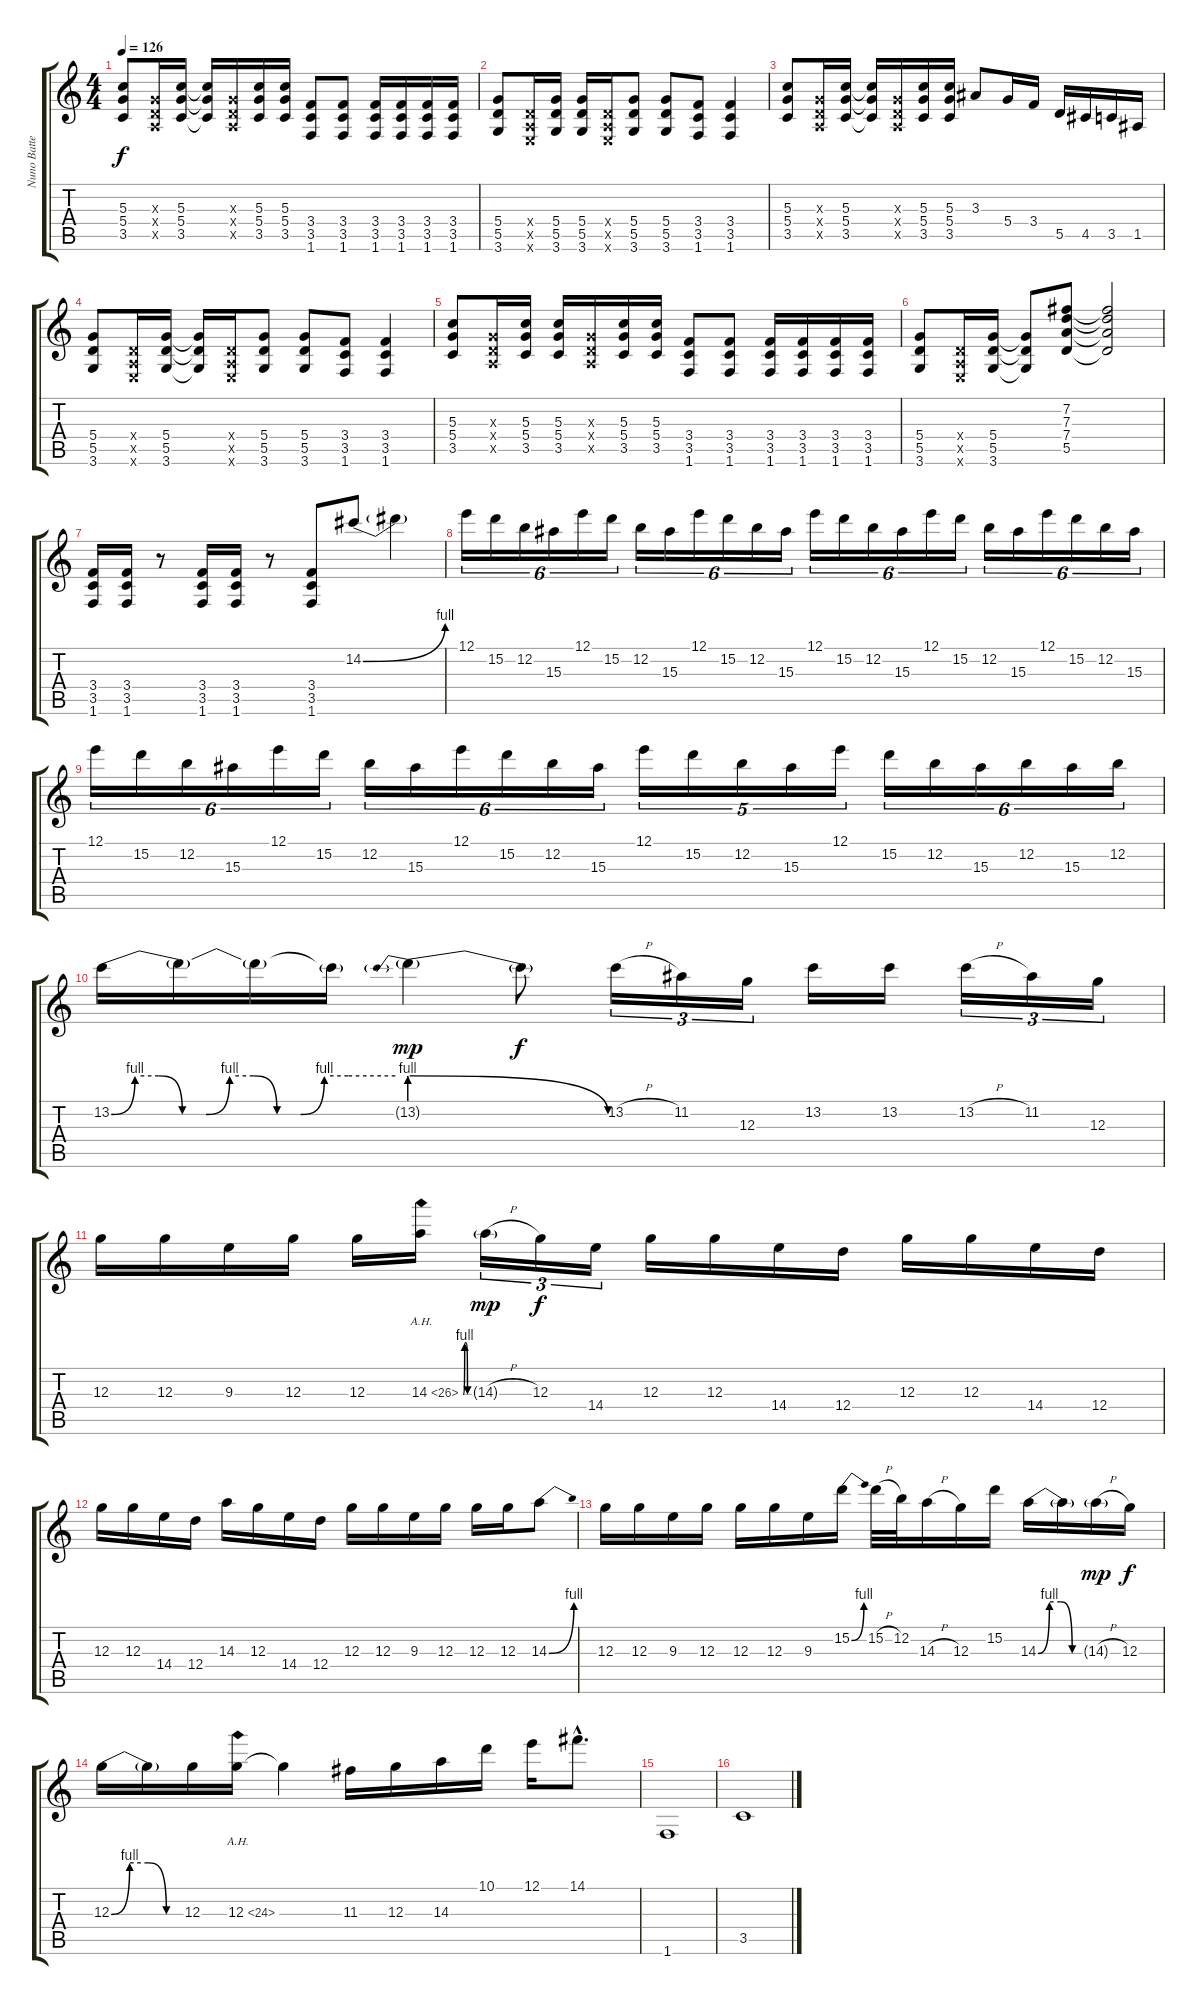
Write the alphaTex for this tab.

\track ("Nuno Battencourt" "Nuno Batte") {instrument distortionguitar}
\staff {score tabs}
\tuning (E4 B3 G3 D3 A2 E2) {hide}
\ts (4 4)
\tempo 126
\clef g2
\ks c
(5.3 5.4 3.5).8{dy f} (0.3{x} 0.4{x} 0.5{x}).16 (5.3 5.4 3.5).16 (5.3{t} 5.4{t} 3.5{t}).16 (0.3{x} 0.4{x} 0.5{x}).16 (5.3 5.4 3.5).16 (5.3 5.4 3.5).16 (3.4 3.5 1.6).8 (3.4 3.5 1.6).8 (3.4 3.5 1.6).16 (3.4 3.5 1.6).16 (3.4 3.5 1.6).16 (3.4 3.5 1.6).16 |
(5.4 5.5 3.6).8 (0.4{x} 0.5{x} 0.6{x}).16 (5.4 5.5 3.6).16 (5.4 5.5 3.6).16 (0.4{x} 0.5{x} 0.6{x}).16 (5.4 5.5 3.6).8 (5.4 5.5 3.6).8 (3.4 3.5 1.6).8 (3.4 3.5 1.6).4 |
(5.3 5.4 3.5).8 (0.3{x} 0.4{x} 0.5{x}).16 (5.3 5.4 3.5).16 (5.3{t} 5.4{t} 3.5{t}).16 (0.3{x} 0.4{x} 0.5{x}).16 (5.3 5.4 3.5).16 (5.3 5.4 3.5).16 3.3.8 5.4.16 3.4.16 5.5.16 4.5.16 3.5.16 1.5.16 |
(5.4 5.5 3.6).8 (0.4{x} 0.5{x} 0.6{x}).16 (5.4 5.5 3.6).16 (5.4{t} 5.5{t} 3.6{t}).16 (0.4{x} 0.5{x} 0.6{x}).16 (5.4 5.5 3.6).8 (5.4 5.5 3.6).8 (3.4 3.5 1.6).8 (3.4 3.5 1.6).4 |
(5.3 5.4 3.5).8 (0.3{x} 0.4{x} 0.5{x}).16 (5.3 5.4 3.5).16 (5.3 5.4 3.5).16 (0.3{x} 0.4{x} 0.5{x}).16 (5.3 5.4 3.5).16 (5.3 5.4 3.5).16 (3.4 3.5 1.6).8 (3.4 3.5 1.6).8 (3.4 3.5 1.6).16 (3.4 3.5 1.6).16 (3.4 3.5 1.6).16 (3.4 3.5 1.6).16 |
(5.4 5.5 3.6).8 (0.4{x} 0.5{x} 0.6{x}).16 (5.4 5.5 3.6).16 (5.4{t} 5.5{t} 3.6{t}).8 (7.2 7.3 7.4 5.5).8 (7.2{t} 7.3{t} 7.4{t} 5.5{t}).2 |
(3.4 3.5 1.6).16 (3.4 3.5 1.6).16 r.8 (3.4 3.5 1.6).16 (3.4 3.5 1.6).16 r.8 (3.4 3.5 1.6).8 14.2{be (bend 0 0 60 4)}.8 14.2{t}.4 |
12.1.16{tu (6 4)} 15.2.16{tu (6 4)} 12.2.16{tu (6 4)} 15.3.16{tu (6 4)} 12.1.16{tu (6 4)} 15.2.16{tu (6 4)} 12.2.16{tu (6 4)} 15.3.16{tu (6 4)} 12.1.16{tu (6 4)} 15.2.16{tu (6 4)} 12.2.16{tu (6 4)} 15.3.16{tu (6 4)} 12.1.16{tu (6 4)} 15.2.16{tu (6 4)} 12.2.16{tu (6 4)} 15.3.16{tu (6 4)} 12.1.16{tu (6 4)} 15.2.16{tu (6 4)} 12.2.16{tu (6 4)} 15.3.16{tu (6 4)} 12.1.16{tu (6 4)} 15.2.16{tu (6 4)} 12.2.16{tu (6 4)} 15.3.16{tu (6 4)} |
12.1.16{tu (6 4)} 15.2.16{tu (6 4)} 12.2.16{tu (6 4)} 15.3.16{tu (6 4)} 12.1.16{tu (6 4)} 15.2.16{tu (6 4)} 12.2.16{tu (6 4)} 15.3.16{tu (6 4)} 12.1.16{tu (6 4)} 15.2.16{tu (6 4)} 12.2.16{tu (6 4)} 15.3.16{tu (6 4)} 12.1.16{tu (5 4)} 15.2.16{tu (5 4)} 12.2.16{tu (5 4)} 15.3.16{tu (5 4)} 12.1.16{tu (5 4)} 15.2.16{tu (6 4)} 12.2.16{tu (6 4)} 15.3.16{tu (6 4)} 12.2.16{tu (6 4)} 15.3.16{tu (6 4)} 12.2.16{tu (6 4)} |
13.2{be (custom 0 0 5 4 10 4 15 0 20 0 25 4 30 4 35 0 40 0 45 4 50 4 60 4)}.16 13.2{t}.16 13.2{t}.16 13.2{t}.16 13.2{be (prebendrelease 0 4 60 0) g}.4{dy mp} 13.2{t}.8{dy f} 13.2{h}.16{tu (3 2)} 11.2.16{tu (3 2)} 12.3.16{tu (3 2)} 13.2.16 13.2.16 13.2{h}.16{tu (3 2)} 11.2.16{tu (3 2)} 12.3.16{tu (3 2)} |
12.3.16 12.3.16 9.3.16 12.3.16 12.3.16 14.3{be (custom 0 0 15 4 30 4 45 0 60 0) ah 12}.16 14.3{h g}.16{tu (3 2) dy mp} 12.3.16{tu (3 2) dy f} 14.4.16{tu (3 2)} 12.3.16 12.3.16 14.4.16 12.4.16 12.3.16 12.3.16 14.4.16 12.4.16 |
12.3.16 12.3.16 14.4.16 12.4.16 14.3.16 12.3.16 14.4.16 12.4.16 12.3.16 12.3.16 9.3.16 12.3.16 12.3.16 12.3.16 14.3{be (bend 0 0 60 4)}.8 |
12.3.16 12.3.16 9.3.16 12.3.16 12.3.16 12.3.16 9.3.16 15.2{be (bend 0 0 60 4)}.16 15.2{h}.32 12.2.32 14.3{h}.16 12.3.16 15.2.16 14.3{be (custom 0 0 15 4 30 4 45 0 60 0)}.16 14.3{t}.16 14.3{h g}.16{dy mp} 12.3.16{dy f} |
12.3{be (custom 0 0 15 4 30 4 45 0 60 0)}.16 12.3{t}.16 12.3.16 12.3{ah 12}.16 12.3{t}.4 11.3.16 12.3.16 14.3.16 10.1.16 12.1.16 14.1{hac}.8{d} |
1.6.1 |
3.5.1
